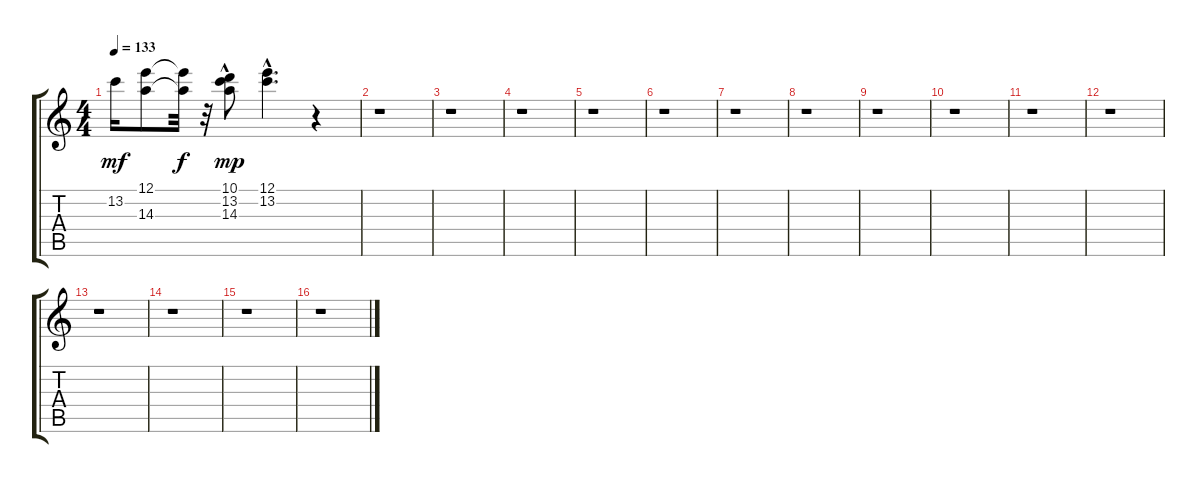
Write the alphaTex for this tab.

\track "" {instrument electricbassfinger}
\staff {score tabs}
\tuning (E4 B3 G3 D3 A2 E2) {hide}
\ts (4 4)
\tempo 133
\clef g2
\ks c
13.2.16{dy mf} (12.1 14.3).8 (12.1{t} 14.3{t}).32{dy f} r.32 (10.1{hac} 13.2 14.3).8{dy mp} (12.1{hac} 13.2{hac}).4{d} r.4 |
r.1 |
r.1 |
r.1 |
r.1 |
r.1 |
r.1 |
r.1 |
r.1 |
r.1 |
r.1 |
r.1 |
r.1 |
r.1 |
r.1 |
r.1
